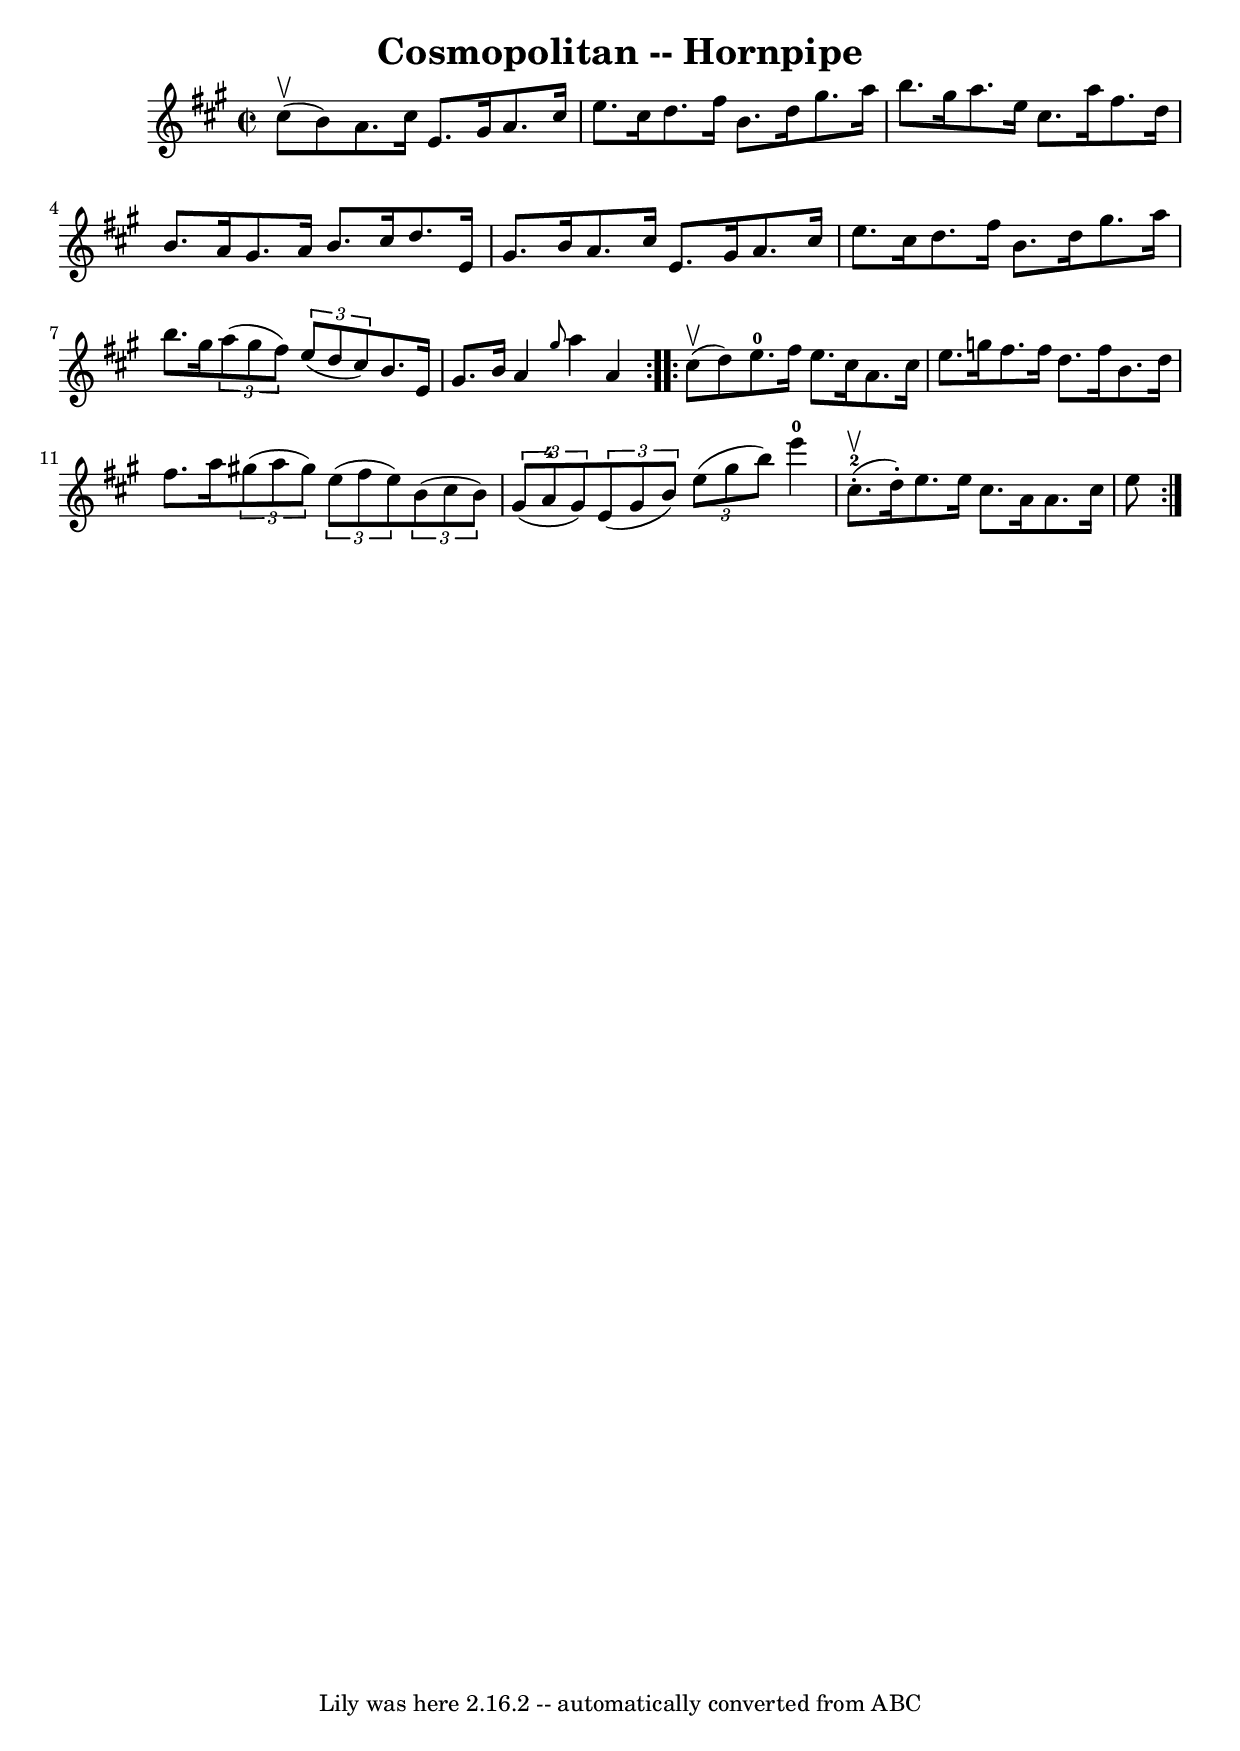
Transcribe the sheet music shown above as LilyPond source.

\version "2.7.40"
\include "Mammoth.ily"
\header {
	%% book = "Cole's 1000 Fiddle Tunes"
	crossRefNumber = "1"
	footnotes = ""
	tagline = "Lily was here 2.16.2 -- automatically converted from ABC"
	title = "Cosmopolitan -- Hornpipe"
}
voicedefault =  {
\set Score.defaultBarType = "empty"

\repeat volta 2 {
\override Staff.TimeSignature #'style = #'C
 \time 2/2 \key a \major cis''8 (^\upbow b'8) |
 a'8.    
cis''16 e'8. gis'16 a'8. cis''16 e''8. cis''16  |
   
d''8. fis''16 b'8. d''16 gis''8. a''16 b''8. gis''16  
|
 a''8. e''16 cis''8. a''16 fis''8. d''16 b'8.    
a'16  |
 gis'8. a'16 b'8. cis''16 d''8. e'16 gis'8.   
 b'16  |
 a'8. cis''16 e'8. gis'16 a'8. cis''16    
e''8. cis''16  |
 d''8. fis''16 b'8. d''16 gis''8.    
a''16 b''8. gis''16  |
   \times 2/3 { a''8 (gis''8 fis''8  
-) }   \times 2/3 { e''8 (d''8 cis''8) } b'8. e'16 gis'8.    
b'16  |
 a'4  \grace { gis''8  } a''4 a'4  }     
\repeat volta 2 { cis''8 (^\upbow d''8) |
 e''8.-0   
fis''16 e''8. cis''16 a'8. cis''16 e''8. g''16  |
   
fis''8. fis''16 d''8. fis''16 b'8. d''16 fis''8. a''16  
|
     \times 2/3 { gis''!8 (a''8 gis''8) }   \times 2/3 {   
e''8 (fis''8 e''8) }   \times 2/3 { b'8 (cis''8 b'8) }   
\times 2/3 { gis'8 (a'8-4 gis'8) } |
   \times 2/3 { e'8 (
 gis'8 b'8) }   \times 2/3 { e''8 (gis''8 b''8) } e'''4 
-0 cis''8.-2(^\upbow-. d''16 -.) |
 e''8. e''16    
cis''8. a'16 a'8. cis''16 e''8      }
}

\score{
    <<

	\context Staff="default"
	{
	    \voicedefault 
	}

    >>
	\layout {
	}
	\midi {}
}
